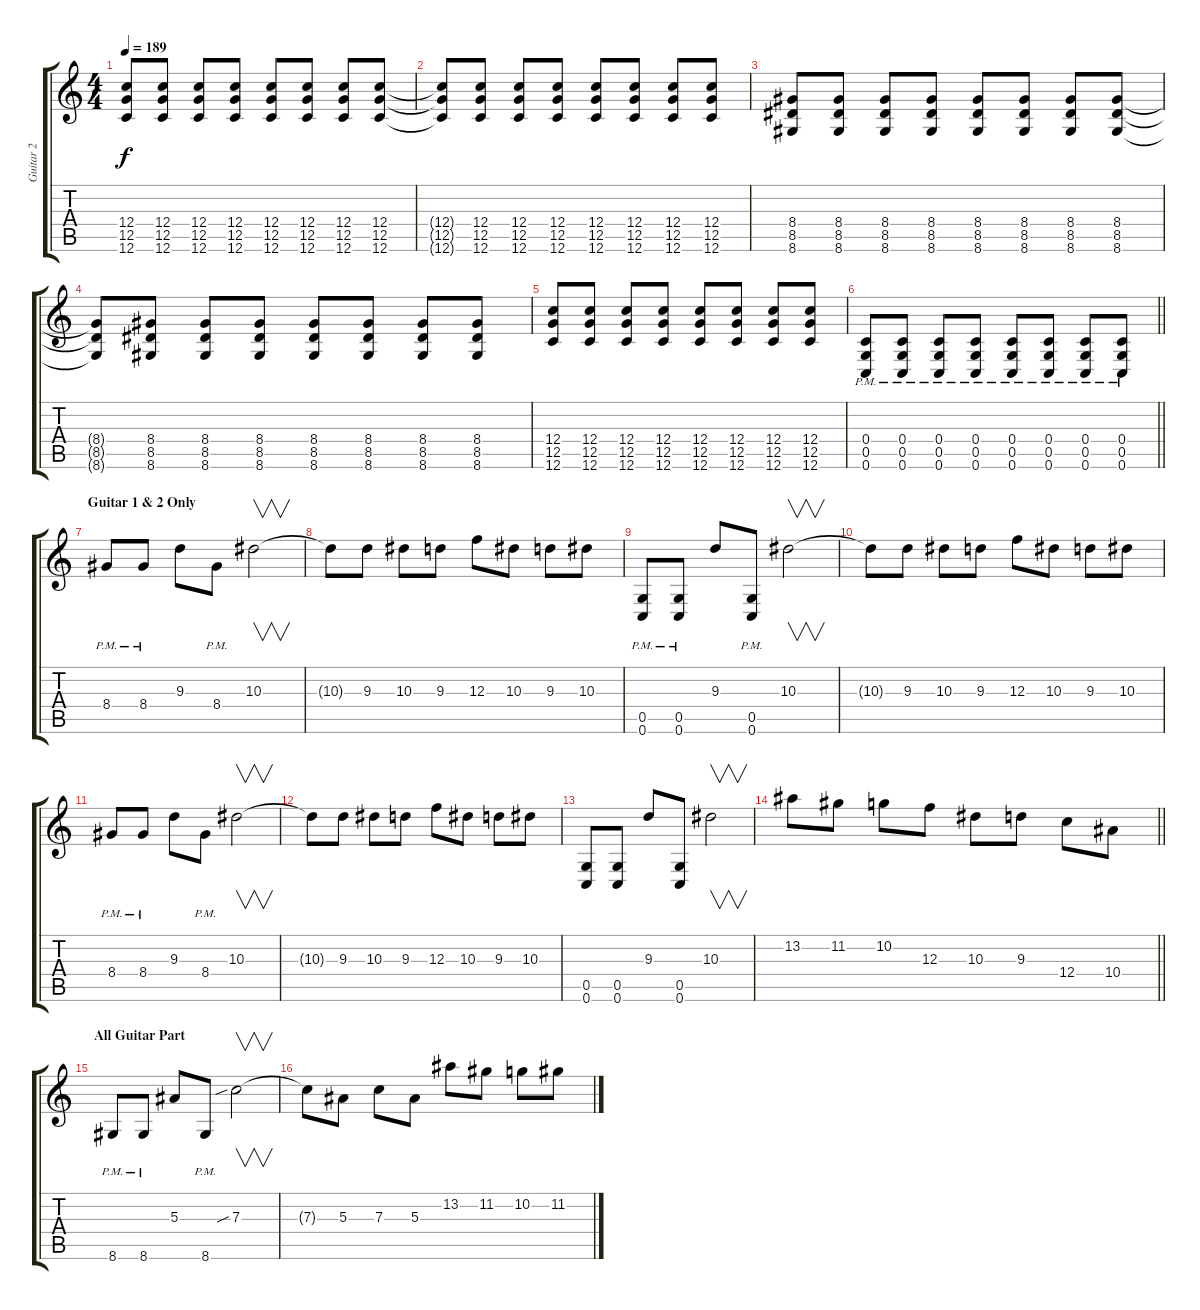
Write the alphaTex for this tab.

\track ("Guitar 2" "Guitar 2") {instrument distortionguitar}
\staff {score tabs}
\tuning (D4 A3 F3 C3 G2 C2) {hide}
\ts (4 4)
\tempo 189
\clef g2
\ks c
(12.4 12.5 12.6).8{dy f} (12.4 12.5 12.6).8 (12.4 12.5 12.6).8 (12.4 12.5 12.6).8 (12.4 12.5 12.6).8 (12.4 12.5 12.6).8 (12.4 12.5 12.6).8 (12.4 12.5 12.6).8 |
(12.4{t} 12.5{t} 12.6{t}).8 (12.4 12.5 12.6).8 (12.4 12.5 12.6).8 (12.4 12.5 12.6).8 (12.4 12.5 12.6).8 (12.4 12.5 12.6).8 (12.4 12.5 12.6).8 (12.4 12.5 12.6).8 |
(8.4 8.5 8.6).8 (8.4 8.5 8.6).8 (8.4 8.5 8.6).8 (8.4 8.5 8.6).8 (8.4 8.5 8.6).8 (8.4 8.5 8.6).8 (8.4 8.5 8.6).8 (8.4 8.5 8.6).8 |
(8.4{t} 8.5{t} 8.6{t}).8 (8.4 8.5 8.6).8 (8.4 8.5 8.6).8 (8.4 8.5 8.6).8 (8.4 8.5 8.6).8 (8.4 8.5 8.6).8 (8.4 8.5 8.6).8 (8.4 8.5 8.6).8 |
(12.4 12.5 12.6).8 (12.4 12.5 12.6).8 (12.4 12.5 12.6).8 (12.4 12.5 12.6).8 (12.4 12.5 12.6).8 (12.4 12.5 12.6).8 (12.4 12.5 12.6).8 (12.4 12.5 12.6).8 |
\barLineRight lightlight
(0.4{pm} 0.5{pm} 0.6{pm}).8 (0.4{pm} 0.5{pm} 0.6{pm}).8 (0.4{pm} 0.5{pm} 0.6{pm}).8 (0.4{pm} 0.5{pm} 0.6{pm}).8 (0.4{pm} 0.5{pm} 0.6{pm}).8 (0.4{pm} 0.5{pm} 0.6{pm}).8 (0.4{pm} 0.5{pm} 0.6{pm}).8 (0.4{pm} 0.5{pm} 0.6{pm}).8 |
\section ("" "Guitar 1 & 2 Only")
8.4{pm}.8 8.4{pm}.8 9.3.8 8.4{pm}.8 10.3.2{v} |
10.3{t}.8 9.3.8 10.3.8 9.3.8 12.3.8 10.3.8 9.3.8 10.3.8 |
(0.5{pm} 0.6{pm}).8 (0.5{pm} 0.6{pm}).8 9.3.8 (0.5{pm} 0.6).8 10.3.2{v} |
10.3{t}.8 9.3.8 10.3.8 9.3.8 12.3.8 10.3.8 9.3.8 10.3.8 |
8.4{pm}.8 8.4{pm}.8 9.3.8 8.4{pm}.8 10.3.2{v} |
10.3{t}.8 9.3.8 10.3.8 9.3.8 12.3.8 10.3.8 9.3.8 10.3.8 |
(0.5 0.6).8 (0.5 0.6).8 9.3.8 (0.5 0.6).8 10.3.2{v} |
\barLineRight lightlight
13.2.8 11.2.8 10.2.8 12.3.8 10.3.8 9.3.8 12.4.8 10.4.8 |
\section ("" "All Guitar Part")
8.6{pm}.8 8.6{pm}.8 5.3.8 8.6{pm}.8 7.3{sib}.2{v} |
7.3{t}.8 5.3.8 7.3.8 5.3.8 13.2.8 11.2.8 10.2.8 11.2.8
